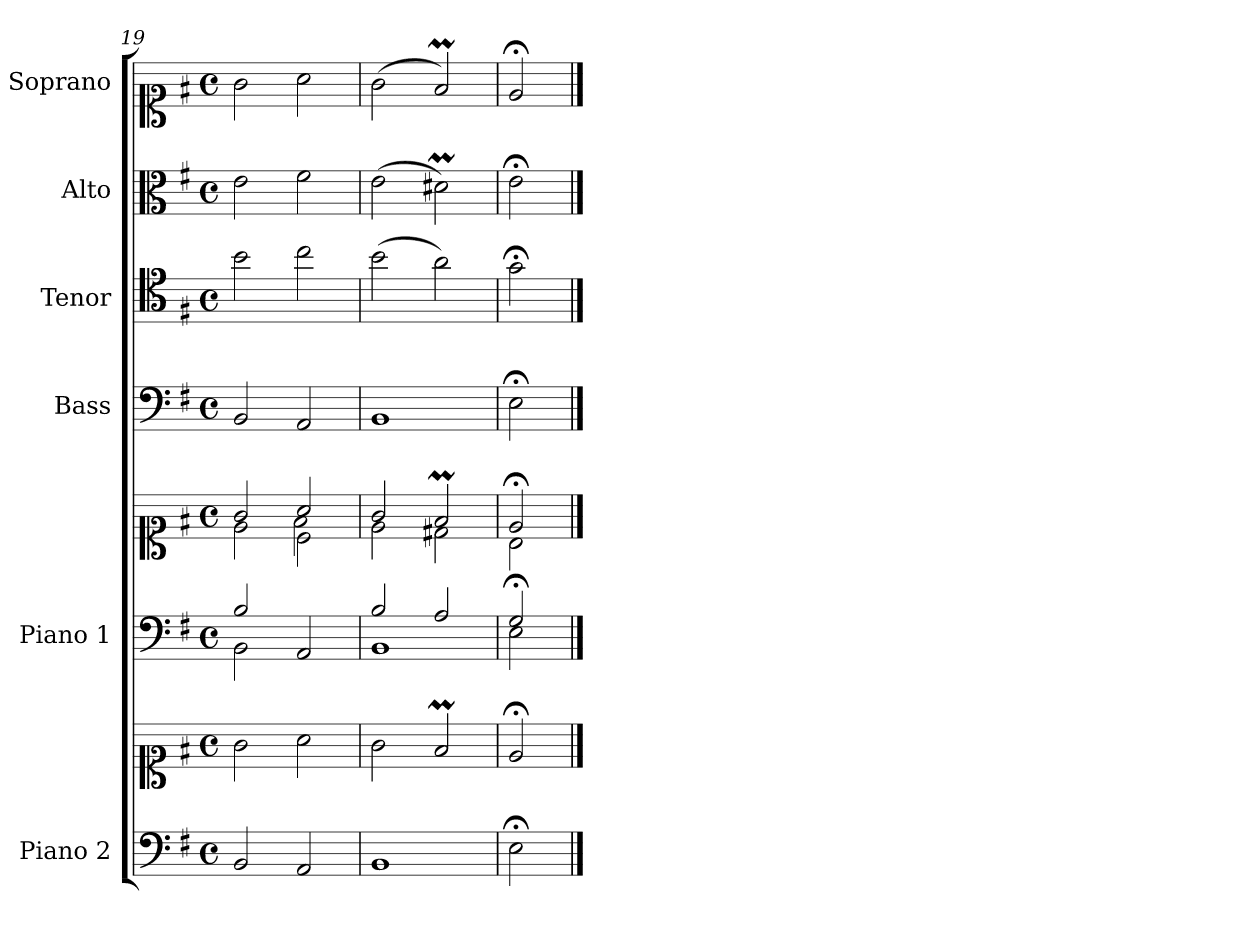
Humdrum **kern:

**kern	**kern	**kern	**kern	**kern	**kern	**kern	**kern
*part6	*part6	*part5	*part5	*part4	*part3	*part2	*part1
*staff8	*staff7	*staff6	*staff5	*staff4	*staff3	*staff2	*staff1
*I"Piano 2	*	*I"Piano 1	*	*I"Bass	*I"Tenor	*I"Alto	*I"Soprano
*I'Pno 2	*	*I'Pno 1	*	*I'B.	*I'T.	*I'A.	*I'S.
*clefF4	*clefC1	*clefF4	*clefC1	*clefF4	*clefC4	*clefC3	*clefC1
*	*	*	*	*	*ITrd7c12	*	*
*k[f#]	*k[f#]	*k[f#]	*k[f#]	*k[f#]	*k[f#]	*k[f#]	*k[f#]
*G:	*G:	*G:	*G:	*G:	*G:	*G:	*G:
*M4/4	*M4/4	*M4/4	*M4/4	*M4/4	*M4/4	*M4/4	*M4/4
*met(c)	*met(c)	*met(c)	*met(c)	*met(c)	*met(c)	*met(c)	*met(c)
=19	=19	=19	=19	=19	=19	=19	=19
*	*	*^	*^	*	*	*	*
*	*	*	*	*	*^	*	*	*	*
2BB/	2g\	2B/	2BB\	2g/	2ryy	2e\	2BB/	2B\	2e\	2g\
2AA/	2a\	2ryy	2AA/	2a/	2c\	2f#\	2AA/	2c\	2f#\	2a\
*	*	*	*	*	*v	*v	*	*	*	*
=20	=20	=20	=20	=20	=20	=20	=20	=20	=20
1BB/	2g\	2B/	1BB\	2g/	2e\	1BB/	(2B\	(2e\	(2g\
.	2f#m/	2A/	.	2f#m/	2d#X\	.	2A\)	2d#Xm\)	2f#m/)
=21	=21	=21	=21	=21	=21	=21	=21	=21	=21
2E;\	2e;</	2G;/	2E\	2e;</	2B\	2E;<\	2G;<\	2e;<\	2e;</
*	*	*v	*v	*	*	*	*	*	*
*	*	*	*v	*v	*	*	*	*
==	==	==	==	==	==	==	==
*-	*-	*-	*-	*-	*-	*-	*-
